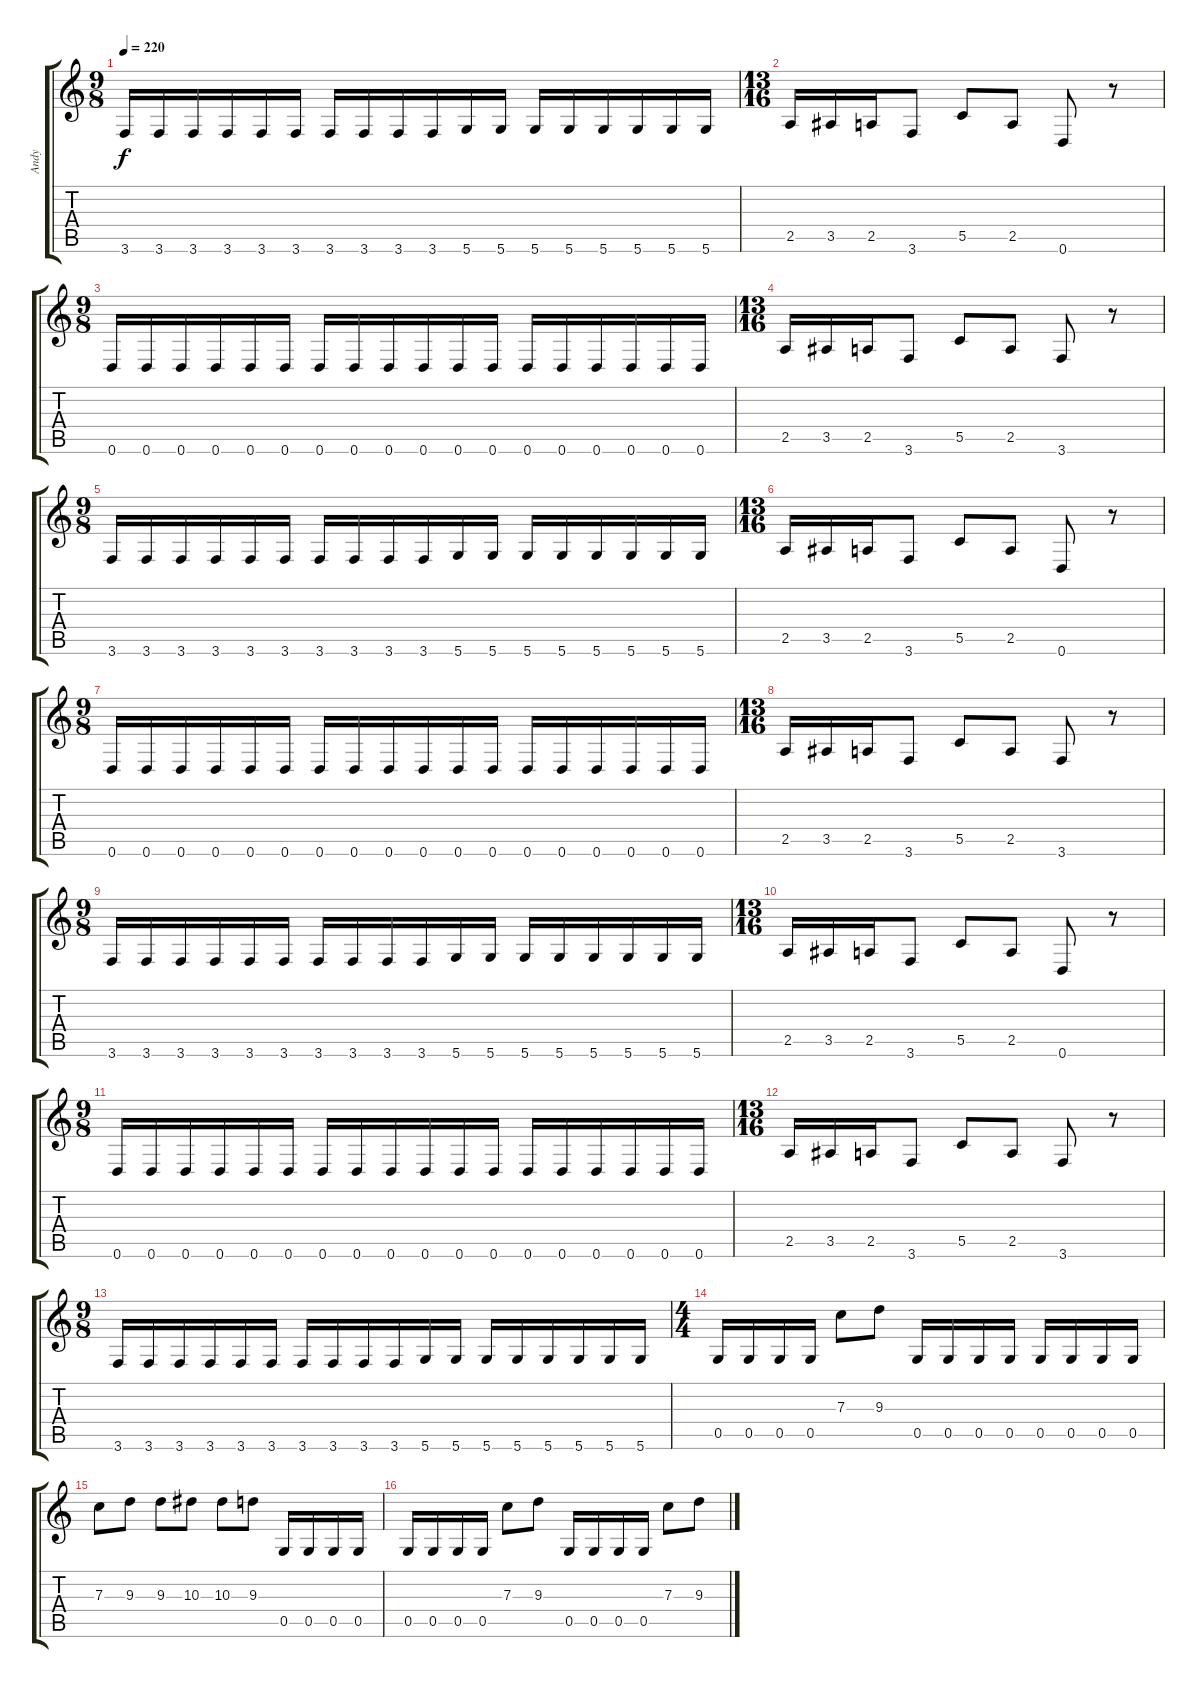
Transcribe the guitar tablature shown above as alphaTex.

\track ("Andy" "Andy") {instrument distortionguitar}
\staff {score tabs}
\tuning (D4 A3 F3 C3 G2 D2) {hide}
\ts (9 8)
\tempo 220
\clef g2
\ks c
3.6.16{dy f} 3.6.16 3.6.16 3.6.16 3.6.16 3.6.16 3.6.16 3.6.16 3.6.16 3.6.16 5.6.16 5.6.16 5.6.16 5.6.16 5.6.16 5.6.16 5.6.16 5.6.16 |
\ts (13 16)
2.5.16 3.5.16 2.5.16 3.6.8 5.5.8 2.5.8 0.6.8 r.8 |
\ts (9 8)
0.6.16 0.6.16 0.6.16 0.6.16 0.6.16 0.6.16 0.6.16 0.6.16 0.6.16 0.6.16 0.6.16 0.6.16 0.6.16 0.6.16 0.6.16 0.6.16 0.6.16 0.6.16 |
\ts (13 16)
2.5.16 3.5.16 2.5.16 3.6.8 5.5.8 2.5.8 3.6.8 r.8 |
\ts (9 8)
3.6.16 3.6.16 3.6.16 3.6.16 3.6.16 3.6.16 3.6.16 3.6.16 3.6.16 3.6.16 5.6.16 5.6.16 5.6.16 5.6.16 5.6.16 5.6.16 5.6.16 5.6.16 |
\ts (13 16)
2.5.16 3.5.16 2.5.16 3.6.8 5.5.8 2.5.8 0.6.8 r.8 |
\ts (9 8)
0.6.16 0.6.16 0.6.16 0.6.16 0.6.16 0.6.16 0.6.16 0.6.16 0.6.16 0.6.16 0.6.16 0.6.16 0.6.16 0.6.16 0.6.16 0.6.16 0.6.16 0.6.16 |
\ts (13 16)
2.5.16 3.5.16 2.5.16 3.6.8 5.5.8 2.5.8 3.6.8 r.8 |
\ts (9 8)
3.6.16 3.6.16 3.6.16 3.6.16 3.6.16 3.6.16 3.6.16 3.6.16 3.6.16 3.6.16 5.6.16 5.6.16 5.6.16 5.6.16 5.6.16 5.6.16 5.6.16 5.6.16 |
\ts (13 16)
2.5.16 3.5.16 2.5.16 3.6.8 5.5.8 2.5.8 0.6.8 r.8 |
\ts (9 8)
0.6.16 0.6.16 0.6.16 0.6.16 0.6.16 0.6.16 0.6.16 0.6.16 0.6.16 0.6.16 0.6.16 0.6.16 0.6.16 0.6.16 0.6.16 0.6.16 0.6.16 0.6.16 |
\ts (13 16)
2.5.16 3.5.16 2.5.16 3.6.8 5.5.8 2.5.8 3.6.8 r.8 |
\ts (9 8)
3.6.16 3.6.16 3.6.16 3.6.16 3.6.16 3.6.16 3.6.16 3.6.16 3.6.16 3.6.16 5.6.16 5.6.16 5.6.16 5.6.16 5.6.16 5.6.16 5.6.16 5.6.16 |
\ts (4 4)
0.5.16 0.5.16 0.5.16 0.5.16 7.3.8 9.3.8 0.5.16 0.5.16 0.5.16 0.5.16 0.5.16 0.5.16 0.5.16 0.5.16 |
7.3.8 9.3.8 9.3.8 10.3.8 10.3.8 9.3.8 0.5.16 0.5.16 0.5.16 0.5.16 |
0.5.16 0.5.16 0.5.16 0.5.16 7.3.8 9.3.8 0.5.16 0.5.16 0.5.16 0.5.16 7.3.8 9.3.8
